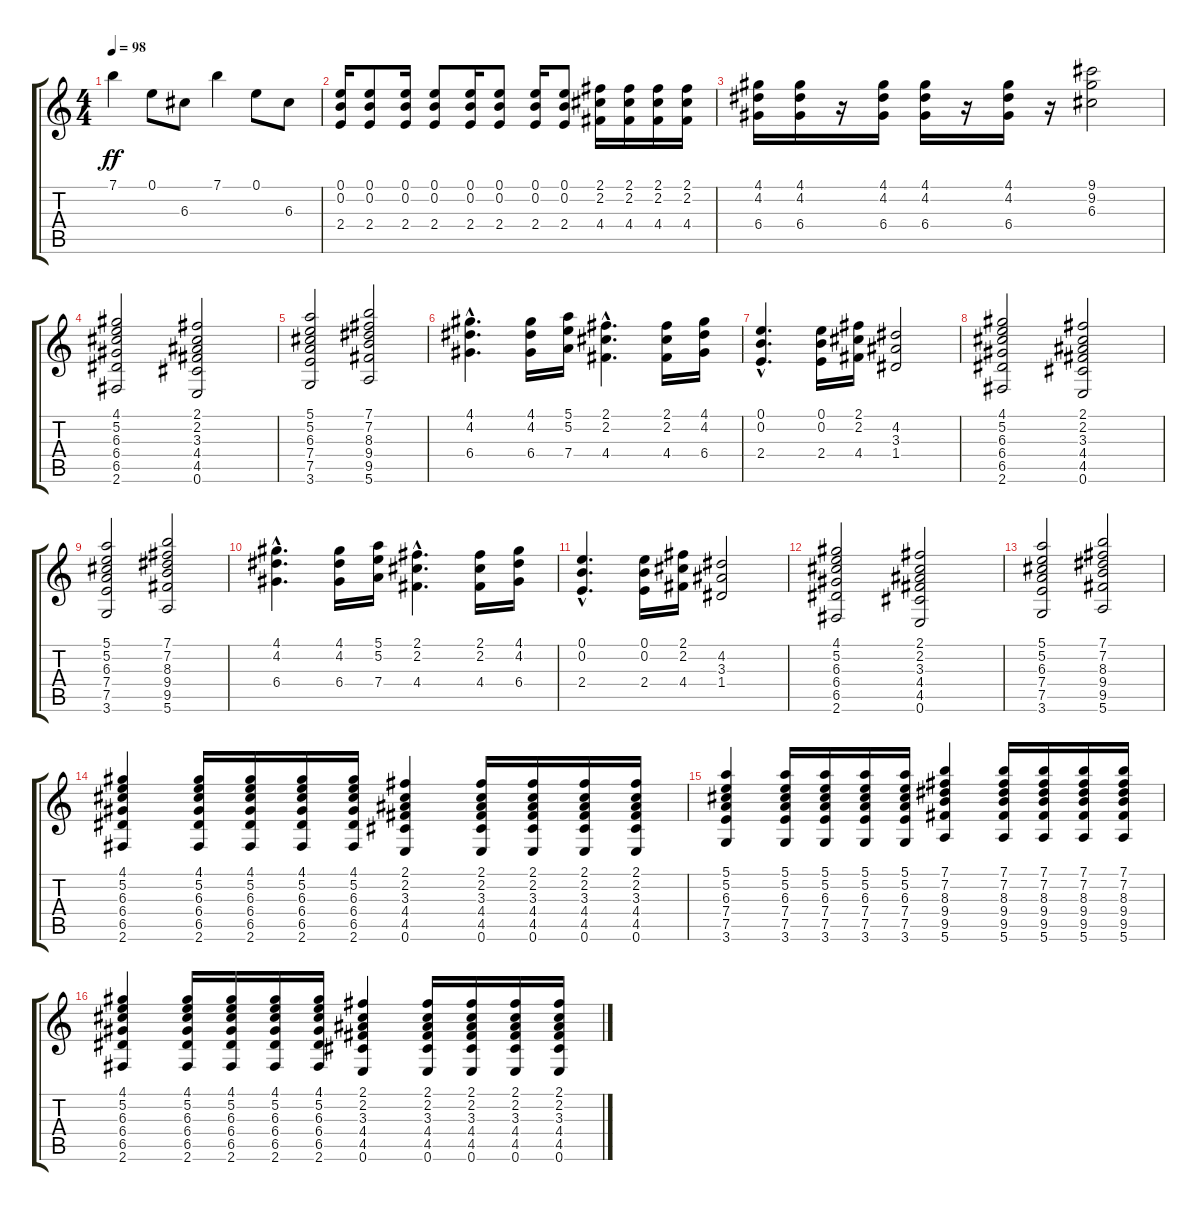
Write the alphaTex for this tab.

\track "" {instrument distortionguitar}
\staff {score tabs}
\tuning (E4 B3 G3 D3 A2 E2) {hide}
\ts (4 4)
\tempo 98
\clef g2
\ks c
7.1.4{dy ff} 0.1.8 6.3.8 7.1.4 0.1.8 6.3.8 |
(0.1 0.2 2.4).16 (0.1 0.2 2.4).8 (0.1 0.2 2.4).16 (0.1 0.2 2.4).8 (0.1 0.2 2.4).16 (0.1 0.2 2.4).8 (0.1 0.2 2.4).16 (0.1 0.2 2.4).8 (2.1 2.2 4.4).16 (2.1 2.2 4.4).16 (2.1 2.2 4.4).16 (2.1 2.2 4.4).16 |
(4.1 4.2 6.4).16 (4.1 4.2 6.4).16 r.16 (4.1 4.2 6.4).16 (4.1 4.2 6.4).16 r.16 (4.1 4.2 6.4).16 r.16 (9.1 9.2 6.3).2 |
(4.1 5.2 6.3 6.4 6.5 2.6).2 (2.1 2.2 3.3 4.4 4.5 0.6).2 |
(5.1 5.2 6.3 7.4 7.5 3.6).2 (7.1 7.2 8.3 9.4 9.5 5.6).2 |
(4.1{hac} 4.2 6.4{hac}).4{d} (4.1 4.2 6.4).16 (5.1 5.2 7.4).16 (2.1{hac} 2.2 4.4{hac}).4{d} (2.1 2.2 4.4).16 (4.1 4.2 6.4).16 |
(0.1{hac} 0.2 2.4{hac}).4{d} (0.1 0.2 2.4).16 (2.1 2.2 4.4).16 (4.2 3.3 1.4).2 |
(4.1 5.2 6.3 6.4 6.5 2.6).2 (2.1 2.2 3.3 4.4 4.5 0.6).2 |
(5.1 5.2 6.3 7.4 7.5 3.6).2 (7.1 7.2 8.3 9.4 9.5 5.6).2 |
(4.1{hac} 4.2 6.4{hac}).4{d} (4.1 4.2 6.4).16 (5.1 5.2 7.4).16 (2.1{hac} 2.2 4.4{hac}).4{d} (2.1 2.2 4.4).16 (4.1 4.2 6.4).16 |
(0.1{hac} 0.2 2.4{hac}).4{d} (0.1 0.2 2.4).16 (2.1 2.2 4.4).16 (4.2 3.3 1.4).2 |
(4.1 5.2 6.3 6.4 6.5 2.6).2 (2.1 2.2 3.3 4.4 4.5 0.6).2 |
(5.1 5.2 6.3 7.4 7.5 3.6).2 (7.1 7.2 8.3 9.4 9.5 5.6).2 |
(4.1 5.2 6.3 6.4 6.5 2.6).4 (4.1 5.2 6.3 6.4 6.5 2.6).16 (4.1 5.2 6.3 6.4 6.5 2.6).16 (4.1 5.2 6.3 6.4 6.5 2.6).16 (4.1 5.2 6.3 6.4 6.5 2.6).16 (2.1 2.2 3.3 4.4 4.5 0.6).4 (2.1 2.2 3.3 4.4 4.5 0.6).16 (2.1 2.2 3.3 4.4 4.5 0.6).16 (2.1 2.2 3.3 4.4 4.5 0.6).16 (2.1 2.2 3.3 4.4 4.5 0.6).16 |
(5.1 5.2 6.3 7.4 7.5 3.6).4 (5.1 5.2 6.3 7.4 7.5 3.6).16 (5.1 5.2 6.3 7.4 7.5 3.6).16 (5.1 5.2 6.3 7.4 7.5 3.6).16 (5.1 5.2 6.3 7.4 7.5 3.6).16 (7.1 7.2 8.3 9.4 9.5 5.6).4 (7.1 7.2 8.3 9.4 9.5 5.6).16 (7.1 7.2 8.3 9.4 9.5 5.6).16 (7.1 7.2 8.3 9.4 9.5 5.6).16 (7.1 7.2 8.3 9.4 9.5 5.6).16 |
(4.1 5.2 6.3 6.4 6.5 2.6).4 (4.1 5.2 6.3 6.4 6.5 2.6).16 (4.1 5.2 6.3 6.4 6.5 2.6).16 (4.1 5.2 6.3 6.4 6.5 2.6).16 (4.1 5.2 6.3 6.4 6.5 2.6).16 (2.1 2.2 3.3 4.4 4.5 0.6).4 (2.1 2.2 3.3 4.4 4.5 0.6).16 (2.1 2.2 3.3 4.4 4.5 0.6).16 (2.1 2.2 3.3 4.4 4.5 0.6).16 (2.1 2.2 3.3 4.4 4.5 0.6).16
